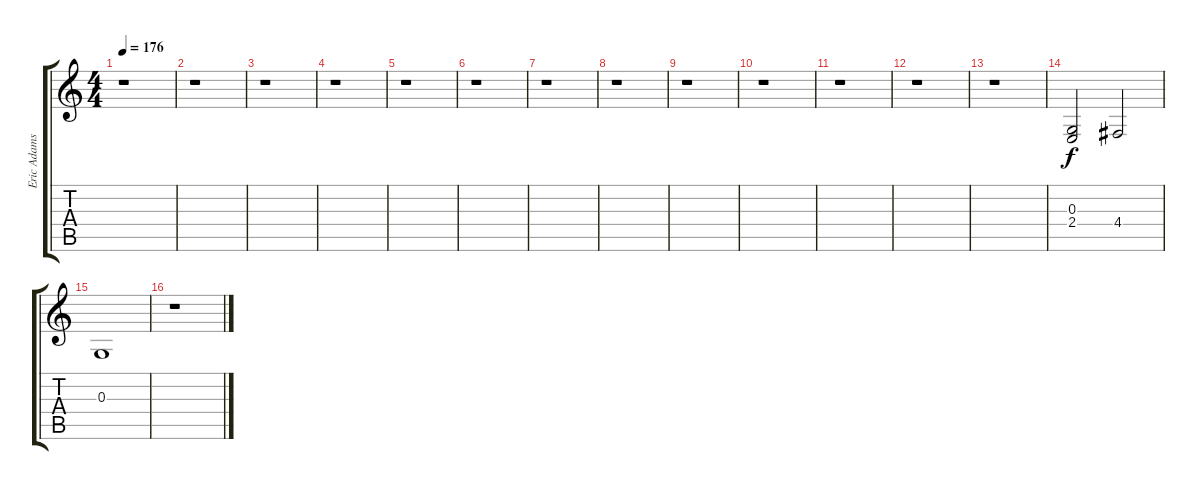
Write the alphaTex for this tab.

\track ("Eric Adams" "Eric Adams") {instrument lead6voice}
\staff {score tabs}
\tuning (E4 B3 G3 D3 A2 E2) {hide}
\ts (4 4)
\tempo 176
\clef g2
\ks c
r.1{dy f} |
r.1 |
r.1 |
r.1 |
r.1 |
r.1 |
r.1 |
r.1 |
r.1 |
r.1 |
r.1 |
r.1 |
r.1 |
(0.3 2.4).2 4.4.2 |
0.3.1 |
r.1
